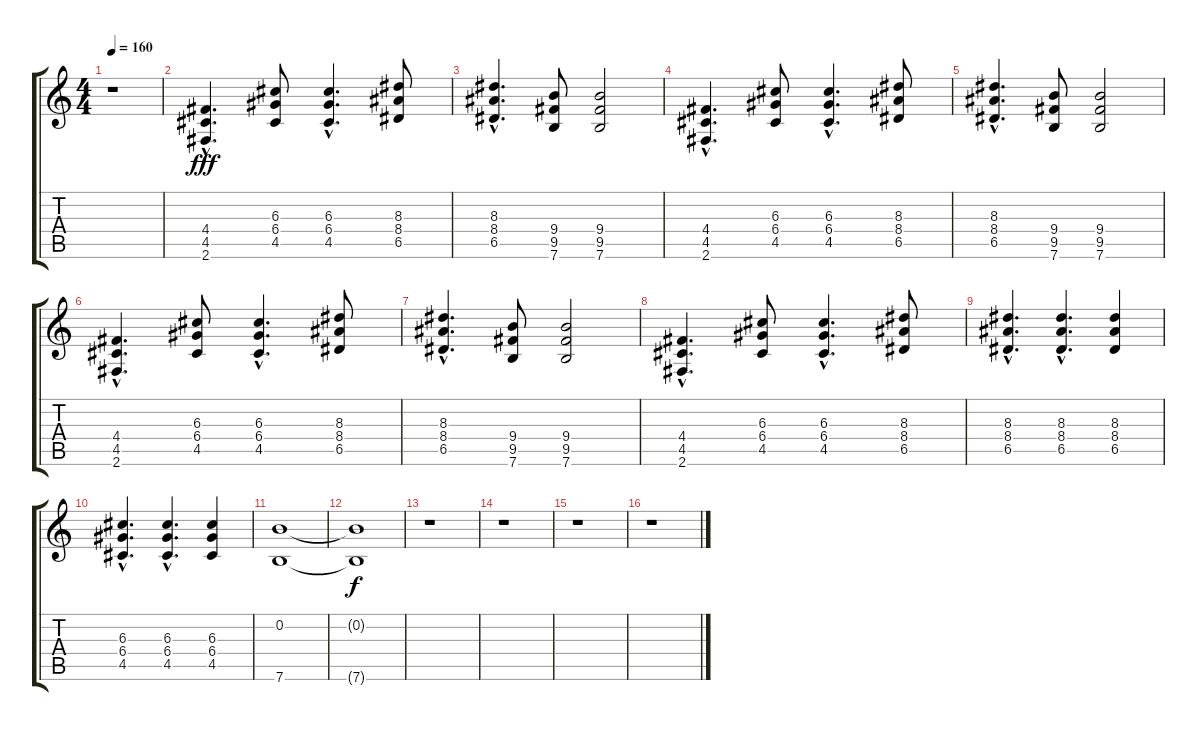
\track "" {instrument distortionguitar}
\staff {score tabs}
\tuning (E4 B3 G3 D3 A2 E2) {hide}
\ts (4 4)
\tempo 160
\clef g2
\ks c
r.1{dy fff} |
(4.4{hac} 4.5{hac} 2.6{hac}).4{d} (6.3 6.4 4.5).8 (6.3{hac} 6.4{hac} 4.5{hac}).4{d} (8.3 8.4 6.5).8 |
(8.3{hac} 8.4{hac} 6.5{hac}).4{d} (9.4 9.5 7.6).8 (9.4 9.5 7.6).2 |
(4.4{hac} 4.5{hac} 2.6{hac}).4{d} (6.3 6.4 4.5).8 (6.3{hac} 6.4{hac} 4.5{hac}).4{d} (8.3 8.4 6.5).8 |
(8.3{hac} 8.4{hac} 6.5{hac}).4{d} (9.4 9.5 7.6).8 (9.4 9.5 7.6).2 |
(4.4{hac} 4.5{hac} 2.6{hac}).4{d} (6.3 6.4 4.5).8 (6.3{hac} 6.4{hac} 4.5{hac}).4{d} (8.3 8.4 6.5).8 |
(8.3{hac} 8.4{hac} 6.5{hac}).4{d} (9.4 9.5 7.6).8 (9.4 9.5 7.6).2 |
(4.4{hac} 4.5{hac} 2.6{hac}).4{d} (6.3 6.4 4.5).8 (6.3{hac} 6.4{hac} 4.5{hac}).4{d} (8.3 8.4 6.5).8 |
(8.3{hac} 8.4{hac} 6.5{hac}).4{d} (8.3{hac} 8.4{hac} 6.5{hac}).4{d} (8.3 8.4 6.5).4 |
(6.3{hac} 6.4{hac} 4.5{hac}).4{d} (6.3{hac} 6.4{hac} 4.5{hac}).4{d} (6.3 6.4 4.5).4 |
(0.2 7.6).1 |
(0.2{t} 7.6{t}).1{dy f} |
r.1 |
r.1 |
r.1 |
r.1
